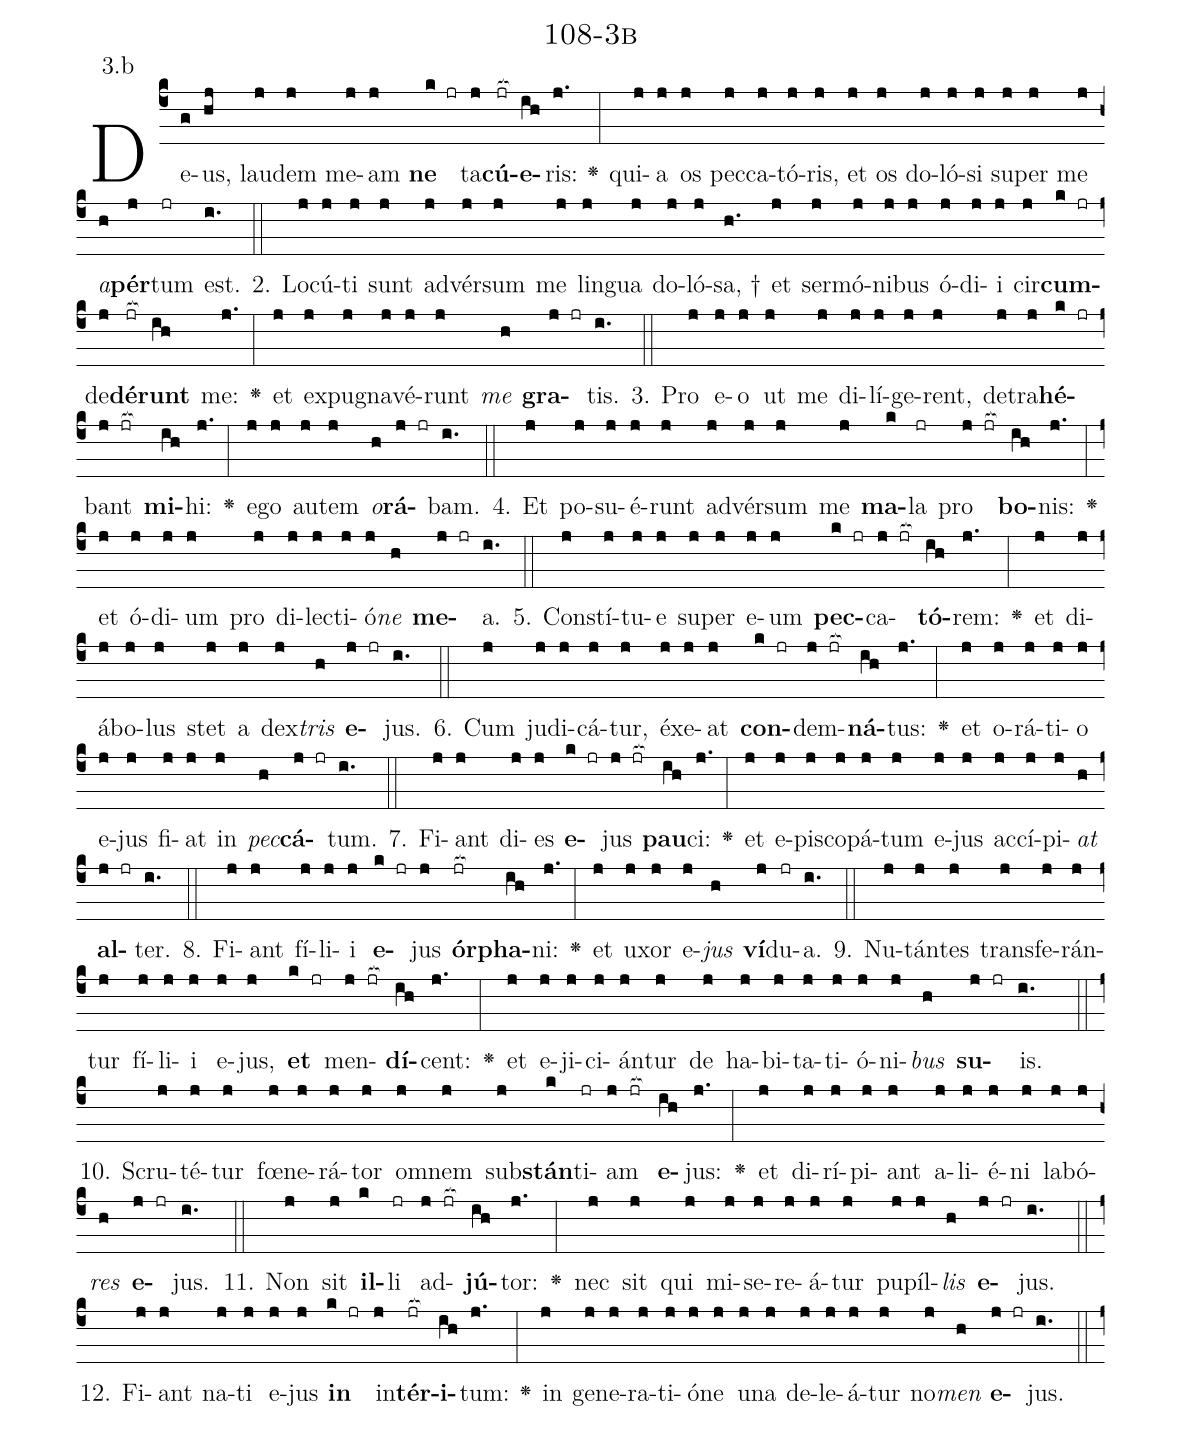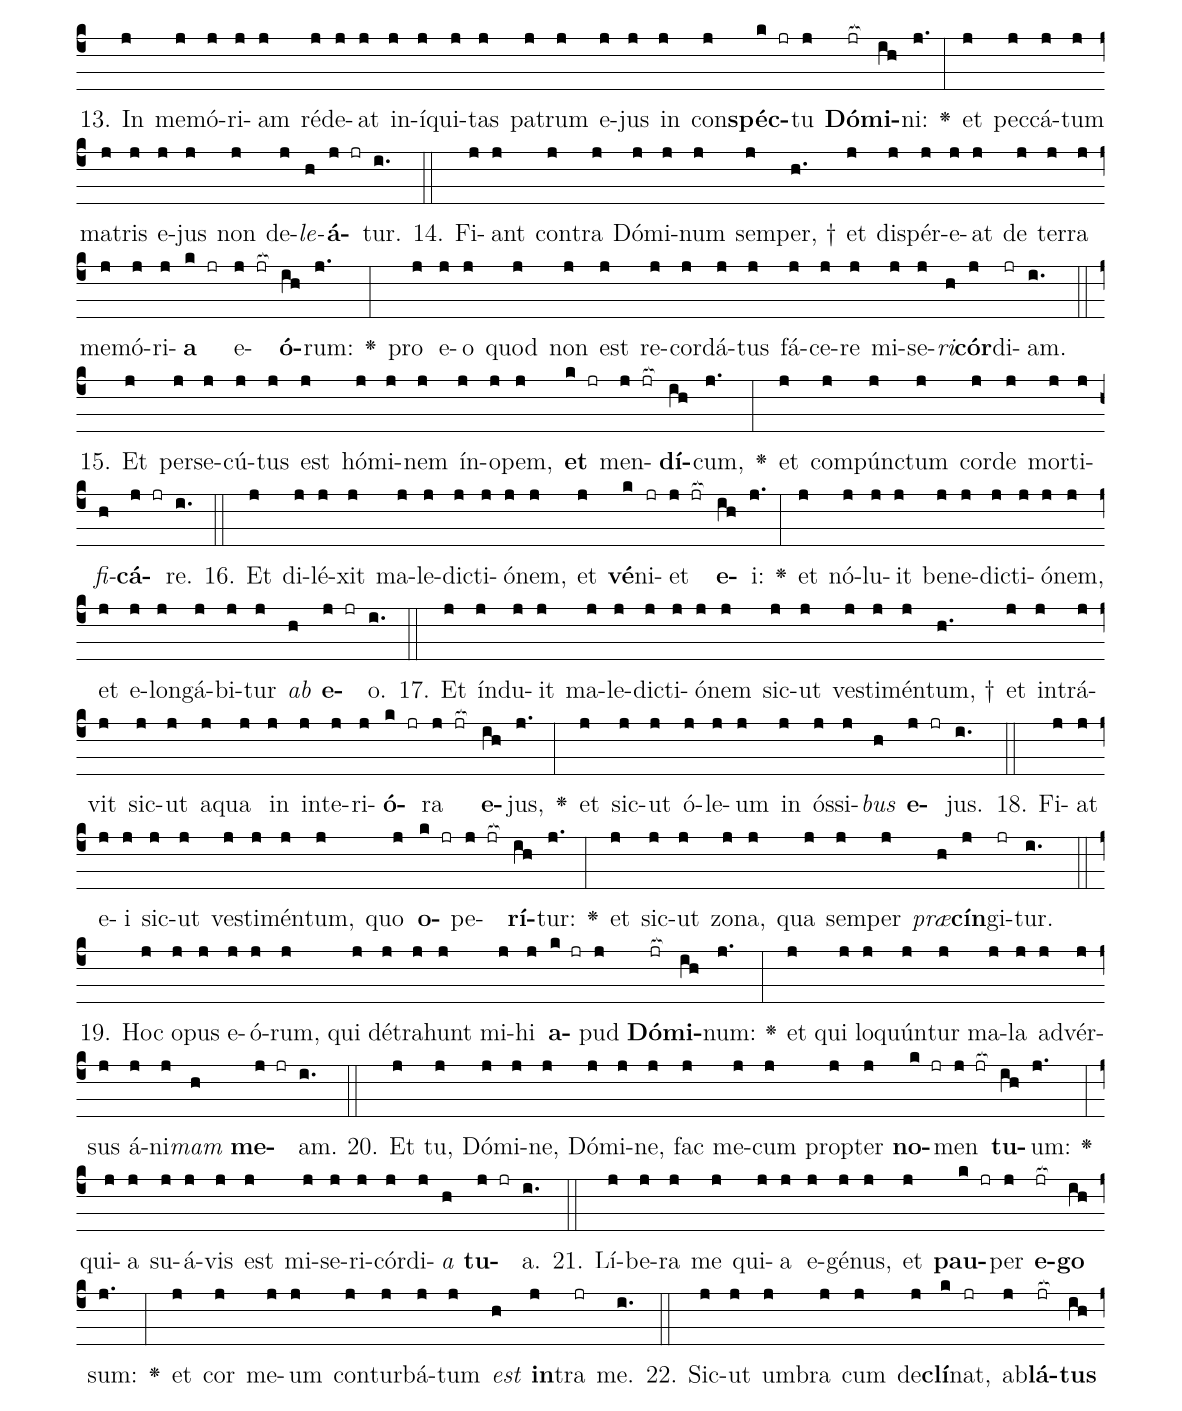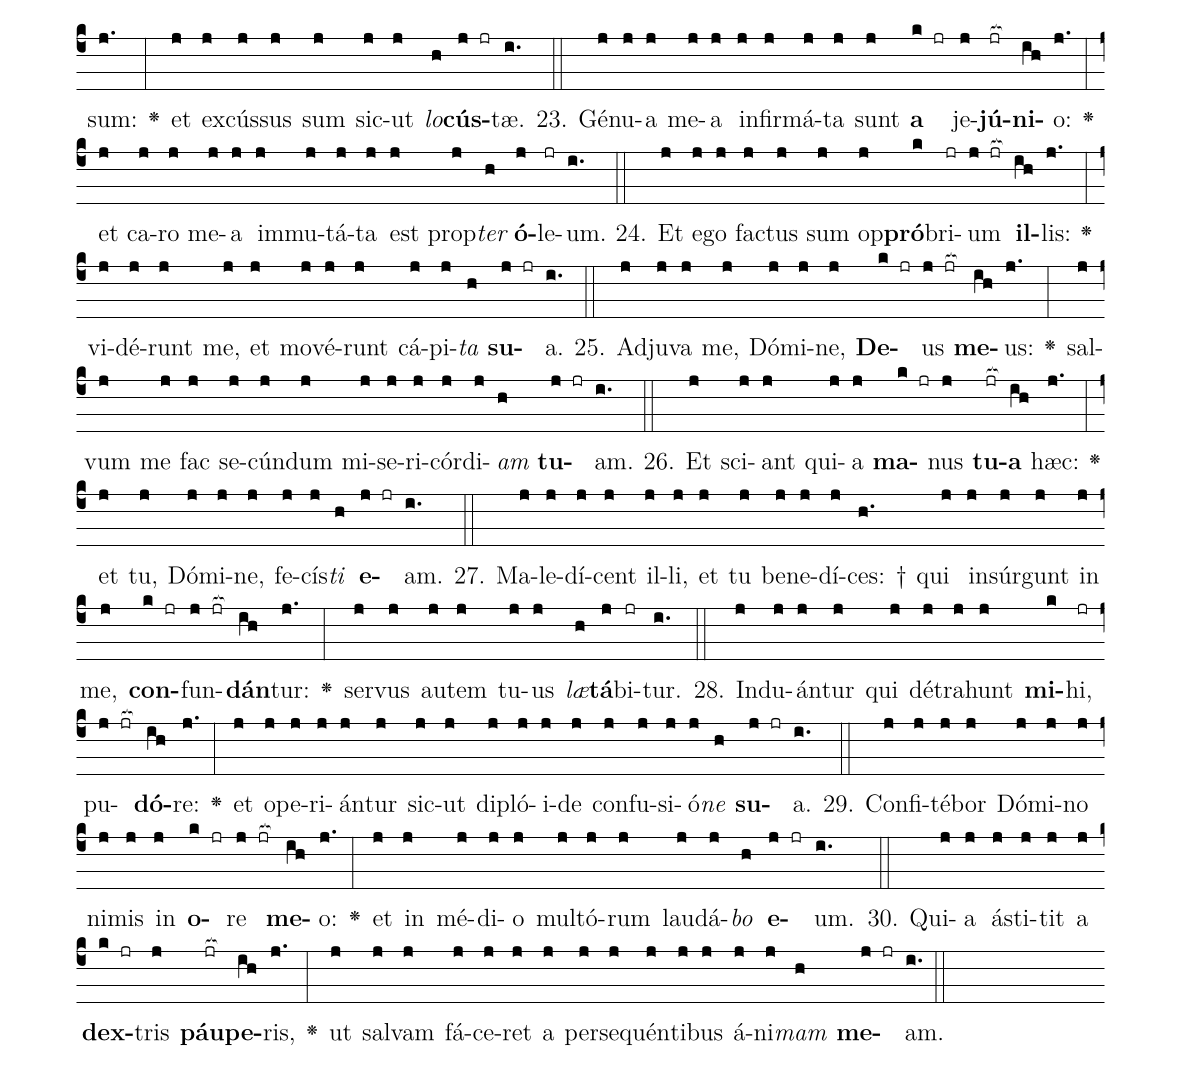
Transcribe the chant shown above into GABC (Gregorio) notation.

name: 108-3b;
annotation: 3.b;
%%
(c4)De(g)us,(hj) lau(j)dem(j) me(j)am(j) <b>ne</b>(k jr) ta(j)<b>cú</b>(jr[ocb:1{])<b>e</b>(ih[ocb:0}])ris:(j.) <v>\greheightstar</v>(:) qui(j)a(j) os(j) pec(j)ca(j)tó(j)ris,(j) et(j) os(j) do(j)ló(j)si(j) su(j)per(j) me(j) <i>a</i>(h)<b>pér</b>(j)tum(jr) est.(i.) (::)
2. Lo(j)cú(j)ti(j) sunt(j) ad(j)vér(j)sum(j) me(j) lin(j)gua(j) do(j)ló(j)sa, †(h.) et(j) ser(j)mó(j)ni(j)bus(j) ó(j)di(j)i(j) cir(j)<b>cum</b>(k jr)de(j)<b>dé</b>(jr[ocb:1{])<b>runt</b>(ih[ocb:0}]) me:(j.) <v>\greheightstar</v>(:) et(j) ex(j)pu(j)gna(j)vé(j)runt(j) <i>me</i>(h) <b>gra</b>(j jr)tis.(i.) (::)
3. Pro(j) e(j)o(j) ut(j) me(j) di(j)lí(j)ge(j)rent,(j) de(j)tra(j)<b>hé</b>(k jr)bant(j jr[ocb:1{]) <b>mi</b>(ih[ocb:0}])hi:(j.) <v>\greheightstar</v>(:) e(j)go(j) au(j)tem(j) <i>o</i>(h)<b>rá</b>(j jr)bam.(i.) (::)
4. Et(j) po(j)su(j)é(j)runt(j) ad(j)vér(j)sum(j) me(j) <b>ma</b>(k)la(jr) pro(j jr[ocb:1{]) <b>bo</b>(ih[ocb:0}])nis:(j.) <v>\greheightstar</v>(:) et(j) ó(j)di(j)um(j) pro(j) di(j)lec(j)ti(j)ó(j)<i>ne</i>(h) <b>me</b>(j jr)a.(i.) (::)
5. Con(j)stí(j)tu(j)e(j) su(j)per(j) e(j)um(j) <b>pec</b>(k jr)ca(j jr[ocb:1{])<b>tó</b>(ih[ocb:0}])rem:(j.) <v>\greheightstar</v>(:) et(j) di(j)á(j)bo(j)lus(j) stet(j) a(j) dex(j)<i>tris</i>(h) <b>e</b>(j jr)jus.(i.) (::)
6. Cum(j) ju(j)di(j)cá(j)tur,(j) éx(j)e(j)at(j) <b>con</b>(k jr)dem(j jr[ocb:1{])<b>ná</b>(ih[ocb:0}])tus:(j.) <v>\greheightstar</v>(:) et(j) o(j)rá(j)ti(j)o(j) e(j)jus(j) fi(j)at(j) in(j) <i>pec</i>(h)<b>cá</b>(j jr)tum.(i.) (::)
7. Fi(j)ant(j) di(j)es(j) <b>e</b>(k jr)jus(j jr[ocb:1{]) <b>pau</b>(ih[ocb:0}])ci:(j.) <v>\greheightstar</v>(:) et(j) e(j)pis(j)co(j)pá(j)tum(j) e(j)jus(j) ac(j)cí(j)pi(j)<i>at</i>(h) <b>al</b>(j jr)ter.(i.) (::)
8. Fi(j)ant(j) fí(j)li(j)i(j) <b>e</b>(k jr)jus(j) <b>ór</b>(jr[ocb:1{])<b>pha</b>(ih[ocb:0}])ni:(j.) <v>\greheightstar</v>(:) et(j) u(j)xor(j) e(j)<i>jus</i>(h) <b>ví</b>(j)du(jr)a.(i.) (::)
9. Nu(j)tán(j)tes(j) trans(j)fe(j)rán(j)tur(j) fí(j)li(j)i(j) e(j)jus,(j) <b>et</b>(k jr) men(j jr[ocb:1{])<b>dí</b>(ih[ocb:0}])cent:(j.) <v>\greheightstar</v>(:) et(j) e(j)ji(j)ci(j)án(j)tur(j) de(j) ha(j)bi(j)ta(j)ti(j)ó(j)ni(j)<i>bus</i>(h) <b>su</b>(j jr)is.(i.) (::)
10. Scru(j)té(j)tur(j) fœ(j)ne(j)rá(j)tor(j) om(j)nem(j) sub(j)<b>stán</b>(k)ti(jr)am(j jr[ocb:1{]) <b>e</b>(ih[ocb:0}])jus:(j.) <v>\greheightstar</v>(:) et(j) di(j)rí(j)pi(j)ant(j) a(j)li(j)é(j)ni(j) la(j)bó(j)<i>res</i>(h) <b>e</b>(j jr)jus.(i.) (::)
11. Non(j) sit(j) <b>il</b>(k)li(jr) ad(j jr[ocb:1{])<b>jú</b>(ih[ocb:0}])tor:(j.) <v>\greheightstar</v>(:) nec(j) sit(j) qui(j) mi(j)se(j)re(j)á(j)tur(j) pu(j)píl(j)<i>lis</i>(h) <b>e</b>(j jr)jus.(i.) (::)
12. Fi(j)ant(j) na(j)ti(j) e(j)jus(j) <b>in</b>(k jr) in(j)<b>tér</b>(jr[ocb:1{])<b>i</b>(ih[ocb:0}])tum:(j.) <v>\greheightstar</v>(:) in(j) ge(j)ne(j)ra(j)ti(j)ó(j)ne(j) u(j)na(j) de(j)le(j)á(j)tur(j) no(j)<i>men</i>(h) <b>e</b>(j jr)jus.(i.) (::)
13. In(j) me(j)mó(j)ri(j)am(j) réd(j)e(j)at(j) in(j)í(j)qui(j)tas(j) pa(j)trum(j) e(j)jus(j) in(j) con(j)<b>spéc</b>(k jr)tu(j) <b>Dó</b>(jr[ocb:1{])<b>mi</b>(ih[ocb:0}])ni:(j.) <v>\greheightstar</v>(:) et(j) pec(j)cá(j)tum(j) ma(j)tris(j) e(j)jus(j) non(j) de(j)<i>le</i>(h)<b>á</b>(j jr)tur.(i.) (::)
14. Fi(j)ant(j) con(j)tra(j) Dó(j)mi(j)num(j) sem(j)per, †(h.) et(j) dis(j)pér(j)e(j)at(j) de(j) ter(j)ra(j) me(j)mó(j)ri(j)<b>a</b>(k jr) e(j jr[ocb:1{])<b>ó</b>(ih[ocb:0}])rum:(j.) <v>\greheightstar</v>(:) pro(j) e(j)o(j) quod(j) non(j) est(j) re(j)cor(j)dá(j)tus(j) fá(j)ce(j)re(j) mi(j)se(j)<i>ri</i>(h)<b>cór</b>(j)di(jr)am.(i.) (::)
15. Et(j) per(j)se(j)cú(j)tus(j) est(j) hó(j)mi(j)nem(j) ín(j)o(j)pem,(j) <b>et</b>(k jr) men(j jr[ocb:1{])<b>dí</b>(ih[ocb:0}])cum,(j.) <v>\greheightstar</v>(:) et(j) com(j)púnc(j)tum(j) cor(j)de(j) mor(j)ti(j)<i>fi</i>(h)<b>cá</b>(j jr)re.(i.) (::)
16. Et(j) di(j)lé(j)xit(j) ma(j)le(j)dic(j)ti(j)ó(j)nem,(j) et(j) <b>vé</b>(k)ni(jr)et(j jr[ocb:1{]) <b>e</b>(ih[ocb:0}])i:(j.) <v>\greheightstar</v>(:) et(j) nó(j)lu(j)it(j) be(j)ne(j)dic(j)ti(j)ó(j)nem,(j) et(j) e(j)lon(j)gá(j)bi(j)tur(j) <i>ab</i>(h) <b>e</b>(j jr)o.(i.) (::)
17. Et(j) índ(j)u(j)it(j) ma(j)le(j)dic(j)ti(j)ó(j)nem(j) sic(j)ut(j) ves(j)ti(j)mén(j)tum, †(h.) et(j) in(j)trá(j)vit(j) sic(j)ut(j) a(j)qua(j) in(j) in(j)te(j)ri(j)<b>ó</b>(k jr)ra(j jr[ocb:1{]) <b>e</b>(ih[ocb:0}])jus,(j.) <v>\greheightstar</v>(:) et(j) sic(j)ut(j) ó(j)le(j)um(j) in(j) ós(j)si(j)<i>bus</i>(h) <b>e</b>(j jr)jus.(i.) (::)
18. Fi(j)at(j) e(j)i(j) sic(j)ut(j) ves(j)ti(j)mén(j)tum,(j) quo(j) <b>o</b>(k jr)pe(j jr[ocb:1{])<b>rí</b>(ih[ocb:0}])tur:(j.) <v>\greheightstar</v>(:) et(j) sic(j)ut(j) zo(j)na,(j) qua(j) sem(j)per(j) <i>præ</i>(h)<b>cín</b>(j)gi(jr)tur.(i.) (::)
19. Hoc(j) o(j)pus(j) e(j)ó(j)rum,(j) qui(j) dé(j)tra(j)hunt(j) mi(j)hi(j) <b>a</b>(k jr)pud(j) <b>Dó</b>(jr[ocb:1{])<b>mi</b>(ih[ocb:0}])num:(j.) <v>\greheightstar</v>(:) et(j) qui(j) lo(j)quún(j)tur(j) ma(j)la(j) ad(j)vér(j)sus(j) á(j)ni(j)<i>mam</i>(h) <b>me</b>(j jr)am.(i.) (::)
20. Et(j) tu,(j) Dó(j)mi(j)ne,(j) Dó(j)mi(j)ne,(j) fac(j) me(j)cum(j) prop(j)ter(j) <b>no</b>(k jr)men(j jr[ocb:1{]) <b>tu</b>(ih[ocb:0}])um:(j.) <v>\greheightstar</v>(:) qui(j)a(j) su(j)á(j)vis(j) est(j) mi(j)se(j)ri(j)cór(j)di(j)<i>a</i>(h) <b>tu</b>(j jr)a.(i.) (::)
21. Lí(j)be(j)ra(j) me(j) qui(j)a(j) e(j)gé(j)nus,(j) et(j) <b>pau</b>(k jr)per(j) <b>e</b>(jr[ocb:1{])<b>go</b>(ih[ocb:0}]) sum:(j.) <v>\greheightstar</v>(:) et(j) cor(j) me(j)um(j) con(j)tur(j)bá(j)tum(j) <i>est</i>(h) <b>in</b>(j)tra(jr) me.(i.) (::)
22. Sic(j)ut(j) um(j)bra(j) cum(j) de(j)<b>clí</b>(k)nat,(jr) ab(j)<b>lá</b>(jr[ocb:1{])<b>tus</b>(ih[ocb:0}]) sum:(j.) <v>\greheightstar</v>(:) et(j) ex(j)cús(j)sus(j) sum(j) sic(j)ut(j) <i>lo</i>(h)<b>cús</b>(j jr)tæ.(i.) (::)
23. Gé(j)nu(j)a(j) me(j)a(j) in(j)fir(j)má(j)ta(j) sunt(j) <b>a</b>(k jr) je(j)<b>jú</b>(jr[ocb:1{])<b>ni</b>(ih[ocb:0}])o:(j.) <v>\greheightstar</v>(:) et(j) ca(j)ro(j) me(j)a(j) im(j)mu(j)tá(j)ta(j) est(j) prop(j)<i>ter</i>(h) <b>ó</b>(j)le(jr)um.(i.) (::)
24. Et(j) e(j)go(j) fac(j)tus(j) sum(j) op(j)<b>pró</b>(k)bri(jr)um(j jr[ocb:1{]) <b>il</b>(ih[ocb:0}])lis:(j.) <v>\greheightstar</v>(:) vi(j)dé(j)runt(j) me,(j) et(j) mo(j)vé(j)runt(j) cá(j)pi(j)<i>ta</i>(h) <b>su</b>(j jr)a.(i.) (::)
25. Ad(j)ju(j)va(j) me,(j) Dó(j)mi(j)ne,(j) <b>De</b>(k jr)us(j jr[ocb:1{]) <b>me</b>(ih[ocb:0}])us:(j.) <v>\greheightstar</v>(:) sal(j)vum(j) me(j) fac(j) se(j)cún(j)dum(j) mi(j)se(j)ri(j)cór(j)di(j)<i>am</i>(h) <b>tu</b>(j jr)am.(i.) (::)
26. Et(j) sci(j)ant(j) qui(j)a(j) <b>ma</b>(k jr)nus(j) <b>tu</b>(jr[ocb:1{])<b>a</b>(ih[ocb:0}]) hæc:(j.) <v>\greheightstar</v>(:) et(j) tu,(j) Dó(j)mi(j)ne,(j) fe(j)cís(j)<i>ti</i>(h) <b>e</b>(j jr)am.(i.) (::)
27. Ma(j)le(j)dí(j)cent(j) il(j)li,(j) et(j) tu(j) be(j)ne(j)dí(j)ces: †(h.) qui(j) in(j)súr(j)gunt(j) in(j) me,(j) <b>con</b>(k jr)fun(j jr[ocb:1{])<b>dán</b>(ih[ocb:0}])tur:(j.) <v>\greheightstar</v>(:) ser(j)vus(j) au(j)tem(j) tu(j)us(j) <i>læ</i>(h)<b>tá</b>(j)bi(jr)tur.(i.) (::)
28. Ind(j)u(j)án(j)tur(j) qui(j) dé(j)tra(j)hunt(j) <b>mi</b>(k)hi,(jr) pu(j jr[ocb:1{])<b>dó</b>(ih[ocb:0}])re:(j.) <v>\greheightstar</v>(:) et(j) o(j)pe(j)ri(j)án(j)tur(j) sic(j)ut(j) di(j)pló(j)i(j)de(j) con(j)fu(j)si(j)ó(j)<i>ne</i>(h) <b>su</b>(j jr)a.(i.) (::)
29. Con(j)fi(j)té(j)bor(j) Dó(j)mi(j)no(j) ni(j)mis(j) in(j) <b>o</b>(k jr)re(j jr[ocb:1{]) <b>me</b>(ih[ocb:0}])o:(j.) <v>\greheightstar</v>(:) et(j) in(j) mé(j)di(j)o(j) mul(j)tó(j)rum(j) lau(j)dá(j)<i>bo</i>(h) <b>e</b>(j jr)um.(i.) (::)
30. Qui(j)a(j) á(j)sti(j)tit(j) a(j) <b>dex</b>(k jr)tris(j) <b>páu</b>(jr[ocb:1{])<b>pe</b>(ih[ocb:0}])ris,(j.) <v>\greheightstar</v>(:) ut(j) sal(j)vam(j) fá(j)ce(j)ret(j) a(j) per(j)se(j)quén(j)ti(j)bus(j) á(j)ni(j)<i>mam</i>(h) <b>me</b>(j jr)am.(i.) (::)
